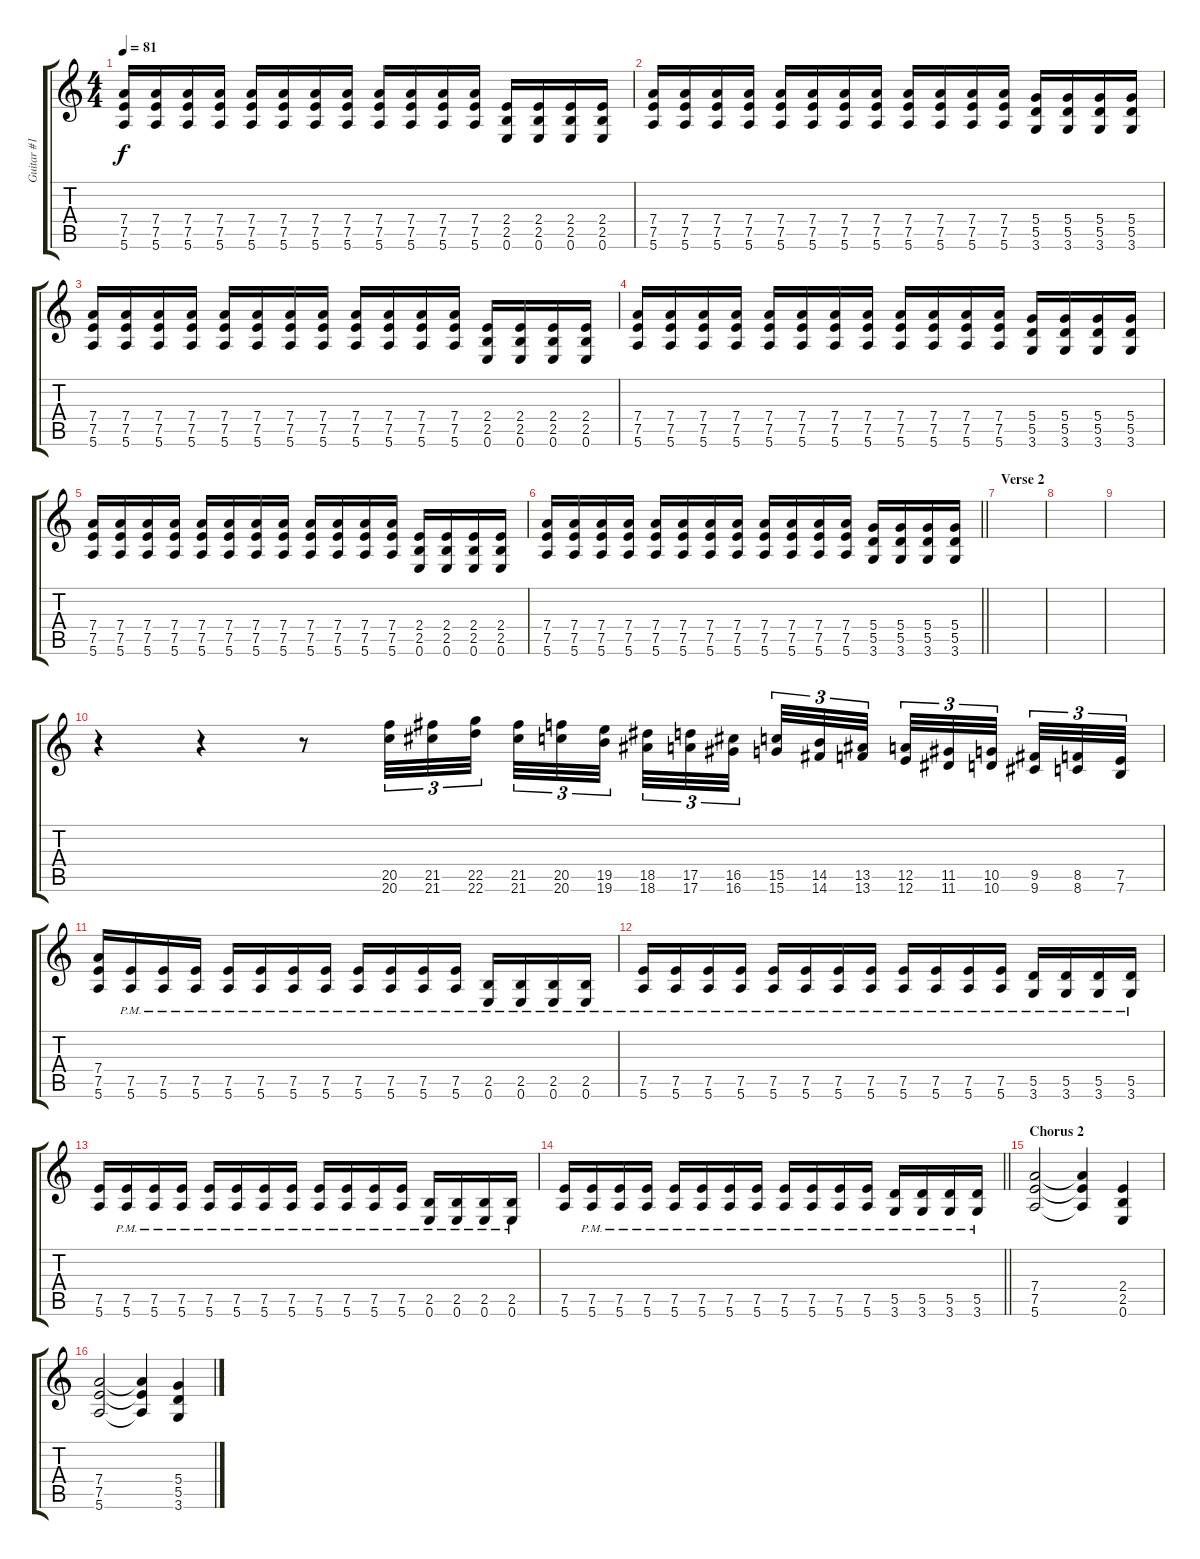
\track ("Guitar #1" "Guitar #1") {instrument distortionguitar}
\staff {score tabs}
\tuning (E4 B3 G3 D3 A2 E2) {hide}
\ts (4 4)
\tempo 81
\clef g2
\ks c
(7.4 7.5 5.6).16{dy f} (7.4 7.5 5.6).16 (7.4 7.5 5.6).16 (7.4 7.5 5.6).16 (7.4 7.5 5.6).16 (7.4 7.5 5.6).16 (7.4 7.5 5.6).16 (7.4 7.5 5.6).16 (7.4 7.5 5.6).16 (7.4 7.5 5.6).16 (7.4 7.5 5.6).16 (7.4 7.5 5.6).16 (2.4 2.5 0.6).16 (2.4 2.5 0.6).16 (2.4 2.5 0.6).16 (2.4 2.5 0.6).16 |
(7.4 7.5 5.6).16 (7.4 7.5 5.6).16 (7.4 7.5 5.6).16 (7.4 7.5 5.6).16 (7.4 7.5 5.6).16 (7.4 7.5 5.6).16 (7.4 7.5 5.6).16 (7.4 7.5 5.6).16 (7.4 7.5 5.6).16 (7.4 7.5 5.6).16 (7.4 7.5 5.6).16 (7.4 7.5 5.6).16 (5.4 5.5 3.6).16 (5.4 5.5 3.6).16 (5.4 5.5 3.6).16 (5.4 5.5 3.6).16 |
(7.4 7.5 5.6).16 (7.4 7.5 5.6).16 (7.4 7.5 5.6).16 (7.4 7.5 5.6).16 (7.4 7.5 5.6).16 (7.4 7.5 5.6).16 (7.4 7.5 5.6).16 (7.4 7.5 5.6).16 (7.4 7.5 5.6).16 (7.4 7.5 5.6).16 (7.4 7.5 5.6).16 (7.4 7.5 5.6).16 (2.4 2.5 0.6).16 (2.4 2.5 0.6).16 (2.4 2.5 0.6).16 (2.4 2.5 0.6).16 |
(7.4 7.5 5.6).16 (7.4 7.5 5.6).16 (7.4 7.5 5.6).16 (7.4 7.5 5.6).16 (7.4 7.5 5.6).16 (7.4 7.5 5.6).16 (7.4 7.5 5.6).16 (7.4 7.5 5.6).16 (7.4 7.5 5.6).16 (7.4 7.5 5.6).16 (7.4 7.5 5.6).16 (7.4 7.5 5.6).16 (5.4 5.5 3.6).16 (5.4 5.5 3.6).16 (5.4 5.5 3.6).16 (5.4 5.5 3.6).16 |
(7.4 7.5 5.6).16 (7.4 7.5 5.6).16 (7.4 7.5 5.6).16 (7.4 7.5 5.6).16 (7.4 7.5 5.6).16 (7.4 7.5 5.6).16 (7.4 7.5 5.6).16 (7.4 7.5 5.6).16 (7.4 7.5 5.6).16 (7.4 7.5 5.6).16 (7.4 7.5 5.6).16 (7.4 7.5 5.6).16 (2.4 2.5 0.6).16 (2.4 2.5 0.6).16 (2.4 2.5 0.6).16 (2.4 2.5 0.6).16 |
\barLineRight lightlight
(7.4 7.5 5.6).16 (7.4 7.5 5.6).16 (7.4 7.5 5.6).16 (7.4 7.5 5.6).16 (7.4 7.5 5.6).16 (7.4 7.5 5.6).16 (7.4 7.5 5.6).16 (7.4 7.5 5.6).16 (7.4 7.5 5.6).16 (7.4 7.5 5.6).16 (7.4 7.5 5.6).16 (7.4 7.5 5.6).16 (5.4 5.5 3.6).16 (5.4 5.5 3.6).16 (5.4 5.5 3.6).16 (5.4 5.5 3.6).16 |
\section ("" "Verse 2")
|
|
|
r.4 r.4 r.8 (20.5 20.6).32{tu (3 2)} (21.5 21.6).32{tu (3 2)} (22.5 22.6).32{tu (3 2) beam splitsecondary} (21.5 21.6).32{tu (3 2)} (20.5 20.6).32{tu (3 2)} (19.5 19.6).32{tu (3 2)} (18.5 18.6).32{tu (3 2)} (17.5 17.6).32{tu (3 2)} (16.5 16.6).32{tu (3 2) beam splitsecondary} (15.5 15.6).32{tu (3 2)} (14.5 14.6).32{tu (3 2)} (13.5 13.6).32{tu (3 2) beam splitsecondary} (12.5 12.6).32{tu (3 2)} (11.5 11.6).32{tu (3 2)} (10.5 10.6).32{tu (3 2) beam splitsecondary} (9.5 9.6).32{tu (3 2)} (8.5 8.6).32{tu (3 2)} (7.5 7.6).32{tu (3 2)} |
(7.4 7.5 5.6).16{volume 14} (7.5{pm} 5.6).16 (7.5{pm} 5.6).16 (7.5{pm} 5.6).16 (7.5{pm} 5.6).16 (7.5{pm} 5.6).16 (7.5{pm} 5.6).16 (7.5{pm} 5.6).16 (7.5{pm} 5.6).16 (7.5{pm} 5.6).16 (7.5{pm} 5.6).16 (7.5{pm} 5.6).16 (2.5{pm} 0.6).16 (2.5{pm} 0.6).16 (2.5{pm} 0.6).16 (2.5{pm} 0.6).16 |
(7.5{pm} 5.6).16 (7.5{pm} 5.6).16 (7.5{pm} 5.6).16 (7.5{pm} 5.6).16 (7.5{pm} 5.6).16 (7.5{pm} 5.6).16 (7.5{pm} 5.6).16 (7.5{pm} 5.6).16 (7.5{pm} 5.6).16 (7.5{pm} 5.6).16 (7.5{pm} 5.6).16 (7.5{pm} 5.6).16 (5.5{pm} 3.6).16 (5.5{pm} 3.6).16 (5.5{pm} 3.6).16 (5.5{pm} 3.6).16 |
(7.5 5.6).16 (7.5{pm} 5.6).16 (7.5{pm} 5.6).16 (7.5{pm} 5.6).16 (7.5{pm} 5.6).16 (7.5{pm} 5.6).16 (7.5{pm} 5.6).16 (7.5{pm} 5.6).16 (7.5{pm} 5.6).16 (7.5{pm} 5.6).16 (7.5{pm} 5.6).16 (7.5{pm} 5.6).16 (2.5{pm} 0.6).16 (2.5{pm} 0.6).16 (2.5{pm} 0.6).16 (2.5{pm} 0.6).16 |
\barLineRight lightlight
(7.5 5.6).16 (7.5{pm} 5.6).16 (7.5{pm} 5.6).16 (7.5{pm} 5.6).16 (7.5{pm} 5.6).16 (7.5{pm} 5.6).16 (7.5{pm} 5.6).16 (7.5{pm} 5.6).16 (7.5{pm} 5.6).16 (7.5{pm} 5.6).16 (7.5{pm} 5.6).16 (7.5{pm} 5.6).16 (5.5{pm} 3.6).16 (5.5{pm} 3.6).16 (5.5{pm} 3.6).16 (5.5{pm} 3.6).16 |
\section ("" "Chorus 2")
(7.4 7.5 5.6).2 (7.4{t} 7.5{t} 5.6{t}).4 (2.4 2.5 0.6).4 |
(7.4 7.5 5.6).2 (7.4{t} 7.5{t} 5.6{t}).4 (5.4 5.5 3.6).4
